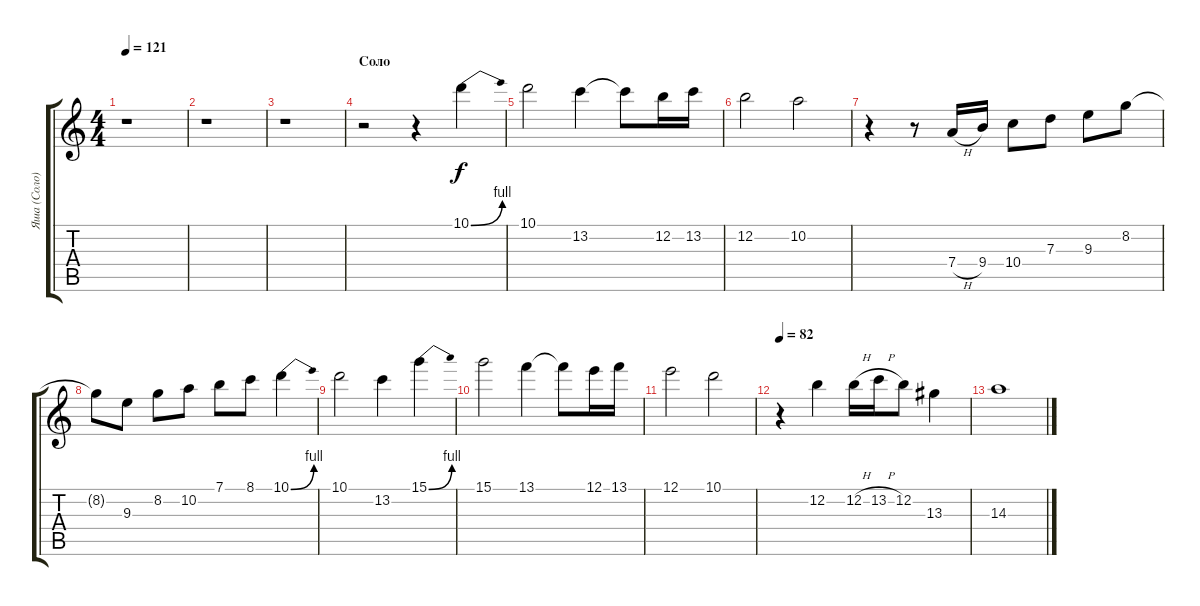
\track ("Яша (Соло)" "Яша (Соло)") {instrument electricguitarclean}
\staff {score tabs}
\tuning (E4 B3 G3 D3 A2 E2) {hide}
\ts (4 4)
\tempo 121
\clef g2
\ks c
r.1{dy f} |
r.1 |
r.1 |
\section ("" "Соло")
r.2 r.4 10.1{be (bend 0 0 60 4)}.4 |
10.1.2 13.2.4 13.2{t}.8 12.2.16 13.2.16 |
12.2.2 10.2.2 |
r.4 r.8 7.4{h}.16 9.4.16 10.4.8 7.3.8 9.3.8 8.2.8 |
8.2{t}.8 9.3.8 8.2.8 10.2.8 7.1.8 8.1.8 10.1{be (bend 0 0 60 4)}.4 |
10.1.2 13.2.4 15.1{be (bend 0 0 60 4)}.4 |
15.1.2 13.1.4 13.1{t}.8 12.1.16 13.1.16 |
12.1.2 10.1.2 |
\tempo 82
r.4{volume 11} 12.2.4 12.2{h}.16 13.2{h}.16 12.2.8 13.3.4 |
14.3.1
